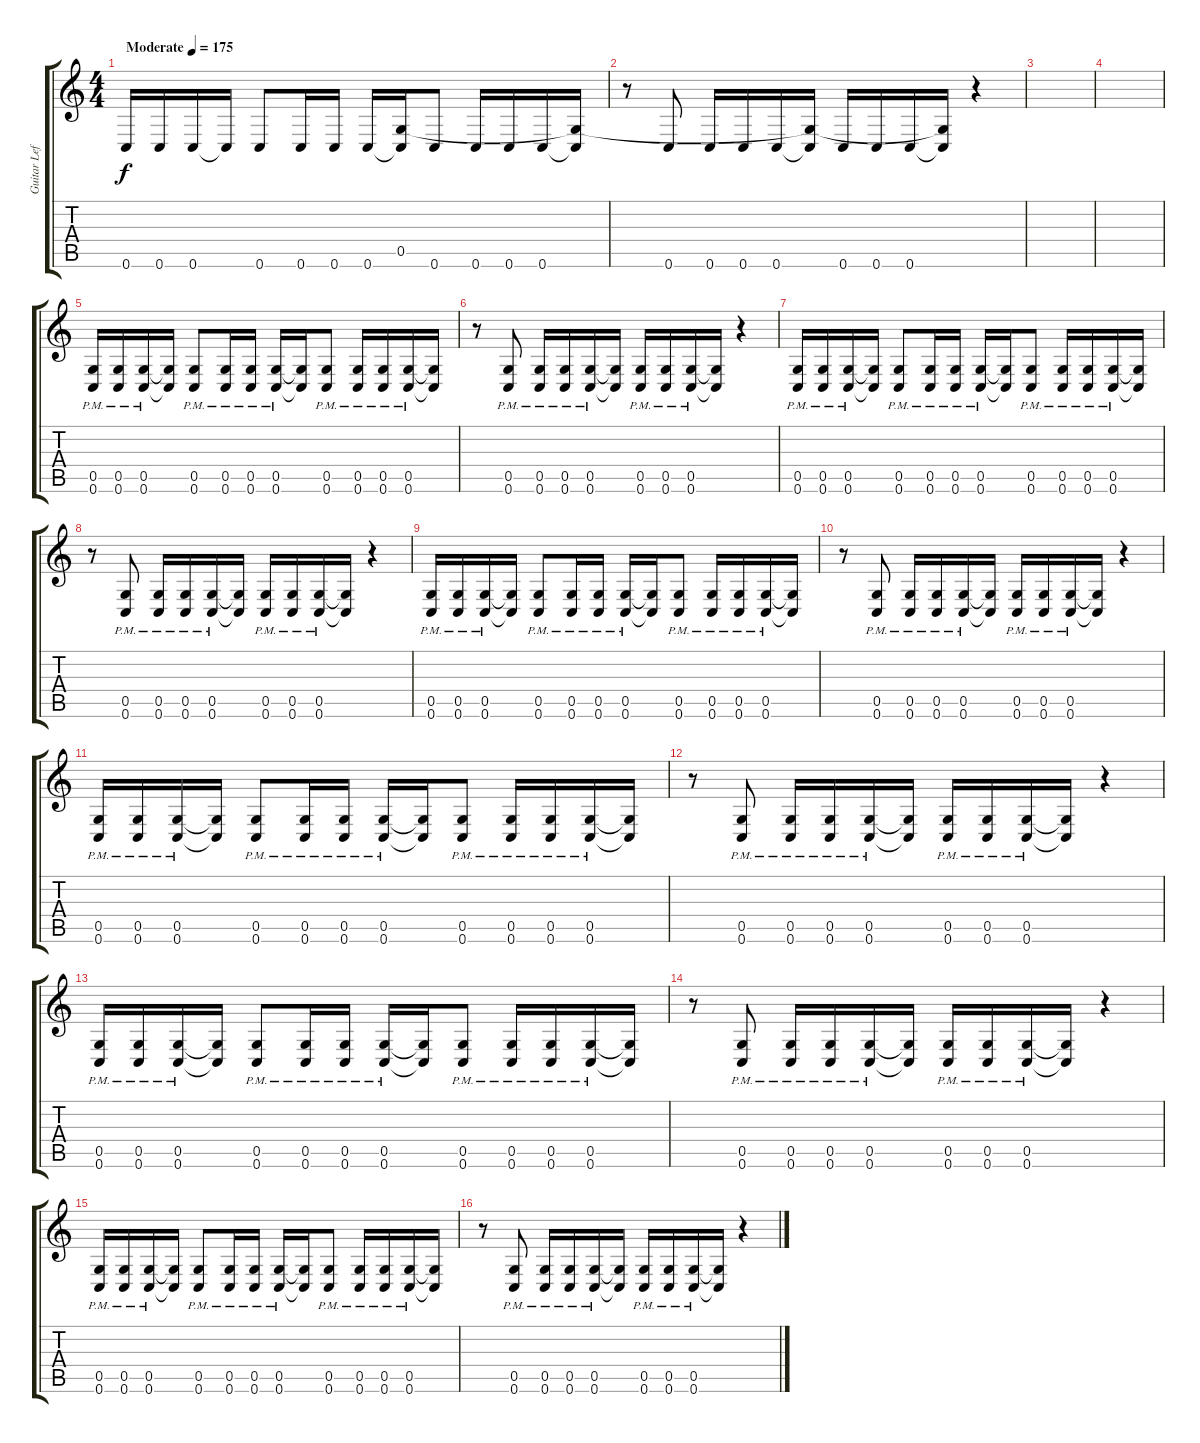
\track ("Guitar Left" "Guitar Lef") {instrument distortionguitar}
\staff {score tabs}
\tuning (D4 A3 F3 C3 G2 C2) {hide}
\ts (4 4)
\tempo (175 "Moderate")
\clef g2
\ks c
0.6.16{dy f instrument overdrivenguitar} 0.6.16 0.6.16 0.6{t}.16 0.6.8 0.6.16 0.6.16 0.6.16 (0.5 0.6{t}).16 0.6.8 0.6.16 0.6.16 0.6.16 (0.5{t} 0.6{t}).16 |
r.8 0.6.8 0.6.16 0.6.16 0.6.16 (0.5{t} 0.6{t}).16 0.6.16 0.6.16 0.6.16 (0.5{t} 0.6{t}).16 r.4 |
|
|
(0.5{pm} 0.6{pm}).16{instrument distortionguitar} (0.5{pm} 0.6{pm}).16 (0.5{pm} 0.6{pm}).16 (0.5{t} 0.6{t}).16 (0.5{pm} 0.6{pm}).8 (0.5{pm} 0.6{pm}).16 (0.5{pm} 0.6{pm}).16 (0.5{pm} 0.6{pm}).16 (0.5{t} 0.6{t}).16 (0.5{pm} 0.6{pm}).8 (0.5{pm} 0.6{pm}).16 (0.5{pm} 0.6{pm}).16 (0.5{pm} 0.6{pm}).16 (0.5{t} 0.6{t}).16 |
r.8 (0.5{pm} 0.6{pm}).8 (0.5{pm} 0.6{pm}).16 (0.5{pm} 0.6{pm}).16 (0.5{pm} 0.6{pm}).16 (0.5{t} 0.6{t}).16 (0.5{pm} 0.6{pm}).16 (0.5{pm} 0.6{pm}).16 (0.5{pm} 0.6{pm}).16 (0.5{t} 0.6{t}).16 r.4 |
(0.5{pm} 0.6{pm}).16 (0.5{pm} 0.6{pm}).16 (0.5{pm} 0.6{pm}).16 (0.5{t} 0.6{t}).16 (0.5{pm} 0.6{pm}).8 (0.5{pm} 0.6{pm}).16 (0.5{pm} 0.6{pm}).16 (0.5{pm} 0.6{pm}).16 (0.5{t} 0.6{t}).16 (0.5{pm} 0.6{pm}).8 (0.5{pm} 0.6{pm}).16 (0.5{pm} 0.6{pm}).16 (0.5{pm} 0.6{pm}).16 (0.5{t} 0.6{t}).16 |
r.8 (0.5{pm} 0.6{pm}).8 (0.5{pm} 0.6{pm}).16 (0.5{pm} 0.6{pm}).16 (0.5{pm} 0.6{pm}).16 (0.5{t} 0.6{t}).16 (0.5{pm} 0.6{pm}).16 (0.5{pm} 0.6{pm}).16 (0.5{pm} 0.6{pm}).16 (0.5{t} 0.6{t}).16 r.4 |
(0.5{pm} 0.6{pm}).16 (0.5{pm} 0.6{pm}).16 (0.5{pm} 0.6{pm}).16 (0.5{t} 0.6{t}).16 (0.5{pm} 0.6{pm}).8 (0.5{pm} 0.6{pm}).16 (0.5{pm} 0.6{pm}).16 (0.5{pm} 0.6{pm}).16 (0.5{t} 0.6{t}).16 (0.5{pm} 0.6{pm}).8 (0.5{pm} 0.6{pm}).16 (0.5{pm} 0.6{pm}).16 (0.5{pm} 0.6{pm}).16 (0.5{t} 0.6{t}).16 |
r.8 (0.5{pm} 0.6{pm}).8 (0.5{pm} 0.6{pm}).16 (0.5{pm} 0.6{pm}).16 (0.5{pm} 0.6{pm}).16 (0.5{t} 0.6{t}).16 (0.5{pm} 0.6{pm}).16 (0.5{pm} 0.6{pm}).16 (0.5{pm} 0.6{pm}).16 (0.5{t} 0.6{t}).16 r.4 |
(0.5{pm} 0.6{pm}).16 (0.5{pm} 0.6{pm}).16 (0.5{pm} 0.6{pm}).16 (0.5{t} 0.6{t}).16 (0.5{pm} 0.6{pm}).8 (0.5{pm} 0.6{pm}).16 (0.5{pm} 0.6{pm}).16 (0.5{pm} 0.6{pm}).16 (0.5{t} 0.6{t}).16 (0.5{pm} 0.6{pm}).8 (0.5{pm} 0.6{pm}).16 (0.5{pm} 0.6{pm}).16 (0.5{pm} 0.6{pm}).16 (0.5{t} 0.6{t}).16 |
r.8 (0.5{pm} 0.6{pm}).8 (0.5{pm} 0.6{pm}).16 (0.5{pm} 0.6{pm}).16 (0.5{pm} 0.6{pm}).16 (0.5{t} 0.6{t}).16 (0.5{pm} 0.6{pm}).16 (0.5{pm} 0.6{pm}).16 (0.5{pm} 0.6{pm}).16 (0.5{t} 0.6{t}).16 r.4 |
(0.5{pm} 0.6{pm}).16 (0.5{pm} 0.6{pm}).16 (0.5{pm} 0.6{pm}).16 (0.5{t} 0.6{t}).16 (0.5{pm} 0.6{pm}).8 (0.5{pm} 0.6{pm}).16 (0.5{pm} 0.6{pm}).16 (0.5{pm} 0.6{pm}).16 (0.5{t} 0.6{t}).16 (0.5{pm} 0.6{pm}).8 (0.5{pm} 0.6{pm}).16 (0.5{pm} 0.6{pm}).16 (0.5{pm} 0.6{pm}).16 (0.5{t} 0.6{t}).16 |
r.8 (0.5{pm} 0.6{pm}).8 (0.5{pm} 0.6{pm}).16 (0.5{pm} 0.6{pm}).16 (0.5{pm} 0.6{pm}).16 (0.5{t} 0.6{t}).16 (0.5{pm} 0.6{pm}).16 (0.5{pm} 0.6{pm}).16 (0.5{pm} 0.6{pm}).16 (0.5{t} 0.6{t}).16 r.4 |
(0.5{pm} 0.6{pm}).16 (0.5{pm} 0.6{pm}).16 (0.5{pm} 0.6{pm}).16 (0.5{t} 0.6{t}).16 (0.5{pm} 0.6{pm}).8 (0.5{pm} 0.6{pm}).16 (0.5{pm} 0.6{pm}).16 (0.5{pm} 0.6{pm}).16 (0.5{t} 0.6{t}).16 (0.5{pm} 0.6{pm}).8 (0.5{pm} 0.6{pm}).16 (0.5{pm} 0.6{pm}).16 (0.5{pm} 0.6{pm}).16 (0.5{t} 0.6{t}).16 |
r.8 (0.5{pm} 0.6{pm}).8 (0.5{pm} 0.6{pm}).16 (0.5{pm} 0.6{pm}).16 (0.5{pm} 0.6{pm}).16 (0.5{t} 0.6{t}).16 (0.5{pm} 0.6{pm}).16 (0.5{pm} 0.6{pm}).16 (0.5{pm} 0.6{pm}).16 (0.5{t} 0.6{t}).16 r.4
